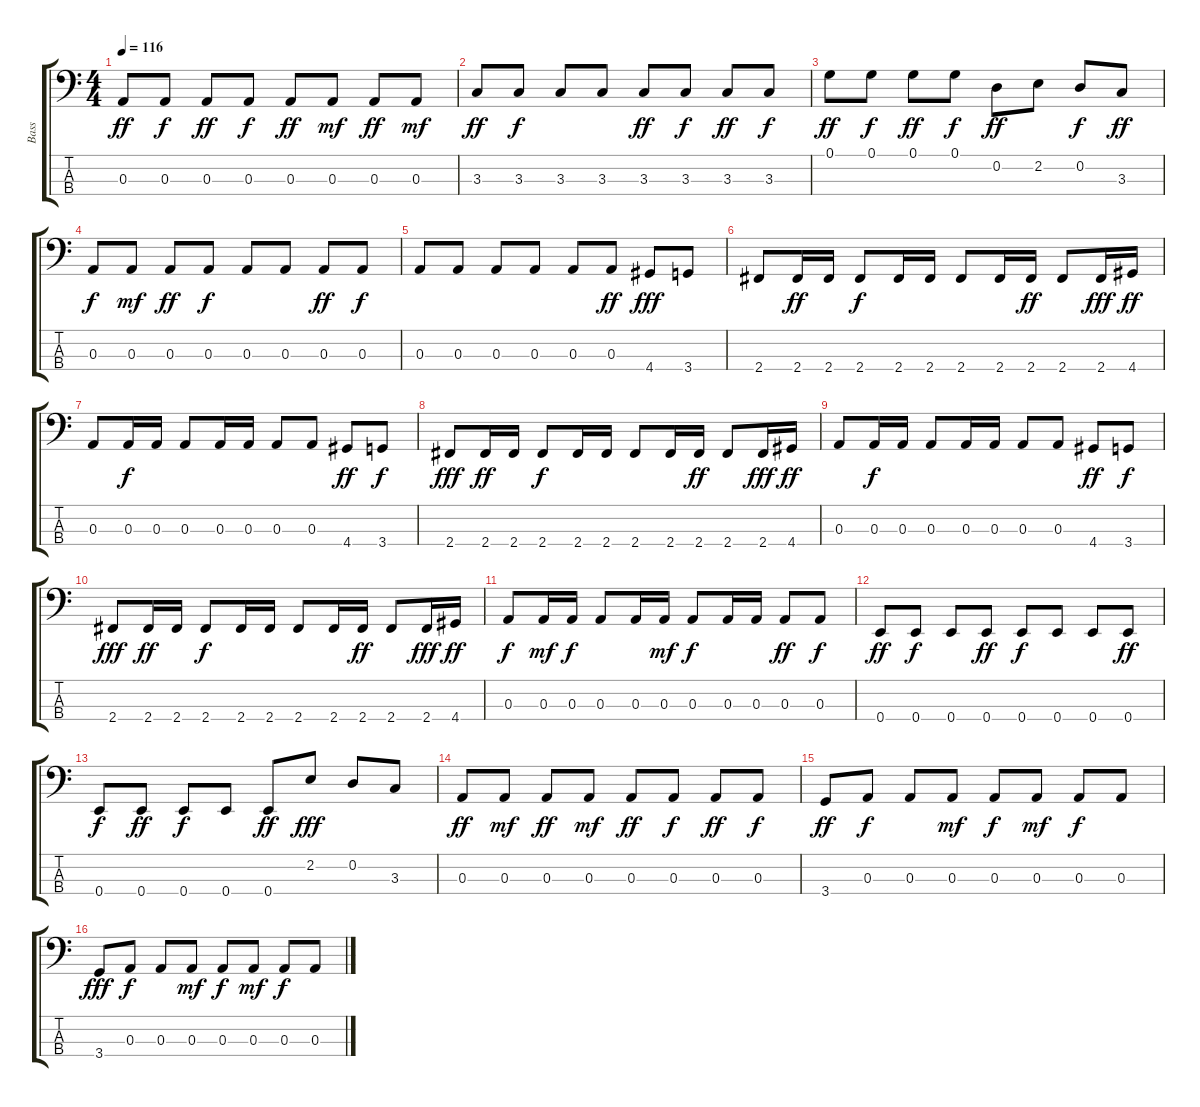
\track ("Bass" "Bass") {instrument electricbassfinger}
\staff {score tabs}
\tuning (G2 D2 A1 E1) {hide}
\ts (4 4)
\tempo 116
\clef f4
\ks c
0.3.8{dy ff} 0.3.8{dy f} 0.3.8{dy ff} 0.3.8{dy f} 0.3.8{dy ff} 0.3.8{dy mf} 0.3.8{dy ff} 0.3.8{dy mf} |
3.3.8{dy ff} 3.3.8{dy f} 3.3.8 3.3.8 3.3.8{dy ff} 3.3.8{dy f} 3.3.8{dy ff} 3.3.8{dy f} |
0.1.8{dy ff} 0.1.8{dy f} 0.1.8{dy ff} 0.1.8{dy f} 0.2.8{dy ff} 2.2.8 0.2.8{dy f} 3.3.8{dy ff} |
0.3.8{dy f} 0.3.8{dy mf} 0.3.8{dy ff} 0.3.8{dy f} 0.3.8 0.3.8 0.3.8{dy ff} 0.3.8{dy f} |
0.3.8 0.3.8 0.3.8 0.3.8 0.3.8 0.3.8{dy ff} 4.4.8{dy fff} 3.4.8 |
2.4.8 2.4.16{dy ff} 2.4.16 2.4.8{dy f} 2.4.16 2.4.16 2.4.8 2.4.16 2.4.16{dy ff} 2.4.8 2.4.16{dy fff} 4.4.16{dy ff} |
0.3.8 0.3.16{dy f} 0.3.16 0.3.8 0.3.16 0.3.16 0.3.8 0.3.8 4.4.8{dy ff} 3.4.8{dy f} |
2.4.8{dy fff} 2.4.16{dy ff} 2.4.16 2.4.8{dy f} 2.4.16 2.4.16 2.4.8 2.4.16 2.4.16{dy ff} 2.4.8 2.4.16{dy fff} 4.4.16{dy ff} |
0.3.8 0.3.16{dy f} 0.3.16 0.3.8 0.3.16 0.3.16 0.3.8 0.3.8 4.4.8{dy ff} 3.4.8{dy f} |
2.4.8{dy fff} 2.4.16{dy ff} 2.4.16 2.4.8{dy f} 2.4.16 2.4.16 2.4.8 2.4.16 2.4.16{dy ff} 2.4.8 2.4.16{dy fff} 4.4.16{dy ff} |
0.3.8{dy f} 0.3.16{dy mf} 0.3.16{dy f} 0.3.8 0.3.16 0.3.16{dy mf} 0.3.8{dy f} 0.3.16 0.3.16 0.3.8{dy ff} 0.3.8{dy f} |
0.4.8{dy ff} 0.4.8{dy f} 0.4.8 0.4.8{dy ff} 0.4.8{dy f} 0.4.8 0.4.8 0.4.8{dy ff} |
0.4.8{dy f} 0.4.8{dy ff} 0.4.8{dy f} 0.4.8 0.4.8{dy ff} 2.2.8{dy fff} 0.2.8 3.3.8 |
0.3.8{dy ff} 0.3.8{dy mf} 0.3.8{dy ff} 0.3.8{dy mf} 0.3.8{dy ff} 0.3.8{dy f} 0.3.8{dy ff} 0.3.8{dy f} |
3.4.8{dy ff} 0.3.8{dy f} 0.3.8 0.3.8{dy mf} 0.3.8{dy f} 0.3.8{dy mf} 0.3.8{dy f} 0.3.8 |
3.4.8{dy fff} 0.3.8{dy f} 0.3.8 0.3.8{dy mf} 0.3.8{dy f} 0.3.8{dy mf} 0.3.8{dy f} 0.3.8
